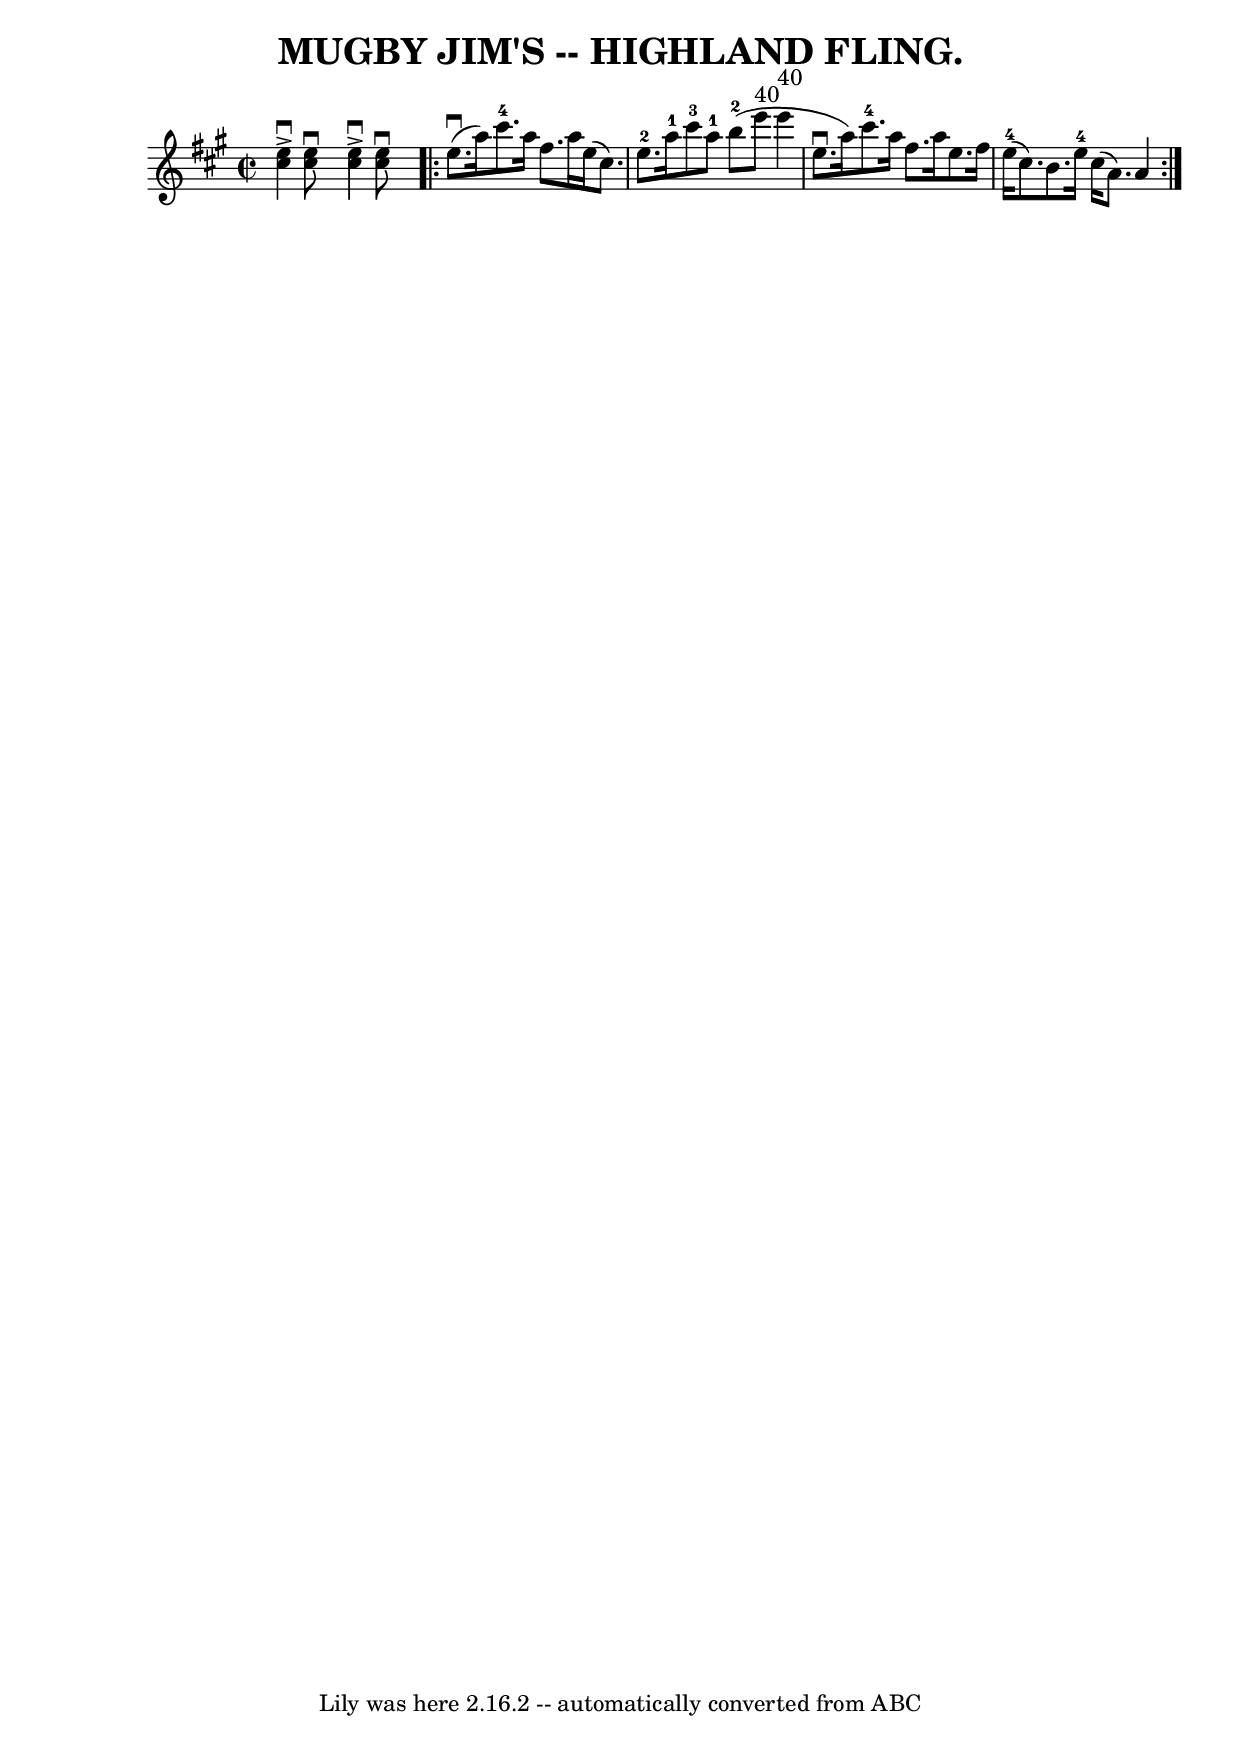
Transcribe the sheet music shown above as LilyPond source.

\version "2.16.2"
\include "Mammoth.ily"
\header {
  %% book = "Ryan's Mammoth Collection of Fiddle Tunes"
 crossRefNumber = "1"
 footnotes = ""
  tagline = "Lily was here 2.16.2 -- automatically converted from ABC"
  title = "MUGBY JIM'S -- HIGHLAND FLING."

}
voicedefault =  {


  \override Staff.TimeSignature #'style = #'C
  \time 2/2 
  \key a \major
  << cs''4^\accent^\downbow e''4   >> <<   
 cs''8^\downbow e''4   >>     << cs''4^\accent^\downbow e''4   >> <<   
 cs''8^\downbow e''4   >>     
  \repeat volta 2 { e''8. (^\downbow a''16 ) cs'''8.-4 a''16 fs''8. a''16 e''16 (cs''8.)     |
 e''8.-2 a''16-1 cs'''8-3 a''8-1 b''8-2( e'''8^"40" e'''4^"40"    |
 e''8. (^\downbow a''16) cs'''8.-4 a''16 fs''8. a''16 e''8. fs''16     |
    
 e''16-4(cs''8.) b'8. e''16-4 cs''16 (a'8.) a'4    

  }   

}

\score{
  <<

    \context Staff="default"
    {
      \voicedefault 
      
    }

  >>
  \layout {
    
  }
  \midi {
  }

}
